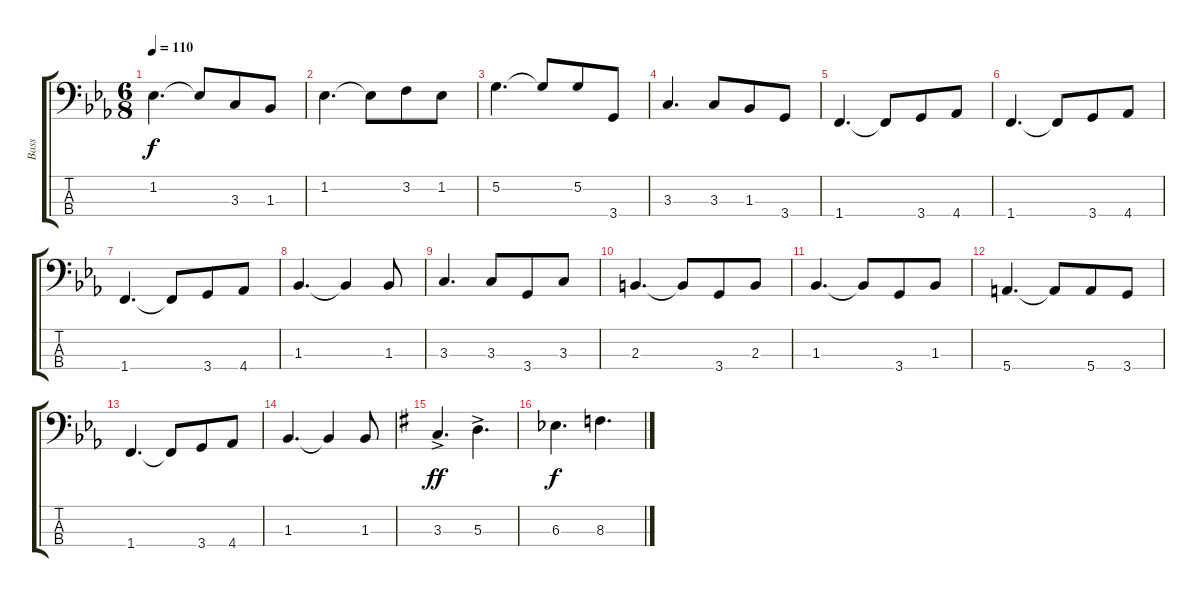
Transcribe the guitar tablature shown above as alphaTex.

\track ("Bass" "Bass") {instrument electricbassfinger}
\staff {score tabs}
\tuning (G2 D2 A1 E1) {hide}
\ts (6 8)
\tempo 110
\clef f4
\ks eb
1.2.4{d dy f} 1.2{t}.8 3.3.8 1.3.8 |
1.2.4{d} 1.2{t}.8 3.2.8 1.2.8 |
5.2.4{d} 5.2{t}.8 5.2.8 3.4.8 |
3.3.4{d} 3.3.8 1.3.8 3.4.8 |
1.4.4{d} 1.4{t}.8 3.4.8 4.4.8 |
1.4.4{d} 1.4{t}.8 3.4.8 4.4.8 |
1.4.4{d} 1.4{t}.8 3.4.8 4.4.8 |
1.3.4{d} 1.3{t}.4 1.3.8 |
3.3.4{d} 3.3.8 3.4.8 3.3.8 |
2.3.4{d} 2.3{t}.8 3.4.8 2.3.8 |
1.3.4{d} 1.3{t}.8 3.4.8 1.3.8 |
5.4.4{d} 5.4{t}.8 5.4.8 3.4.8 |
1.4.4{d} 1.4{t}.8 3.4.8 4.4.8 |
1.3.4{d} 1.3{t}.4 1.3.8 |
\ks g
3.3{ac}.4{d dy ff} 5.3{ac}.4{d} |
6.3{acc b}.4{d dy f} 8.3.4{d}
